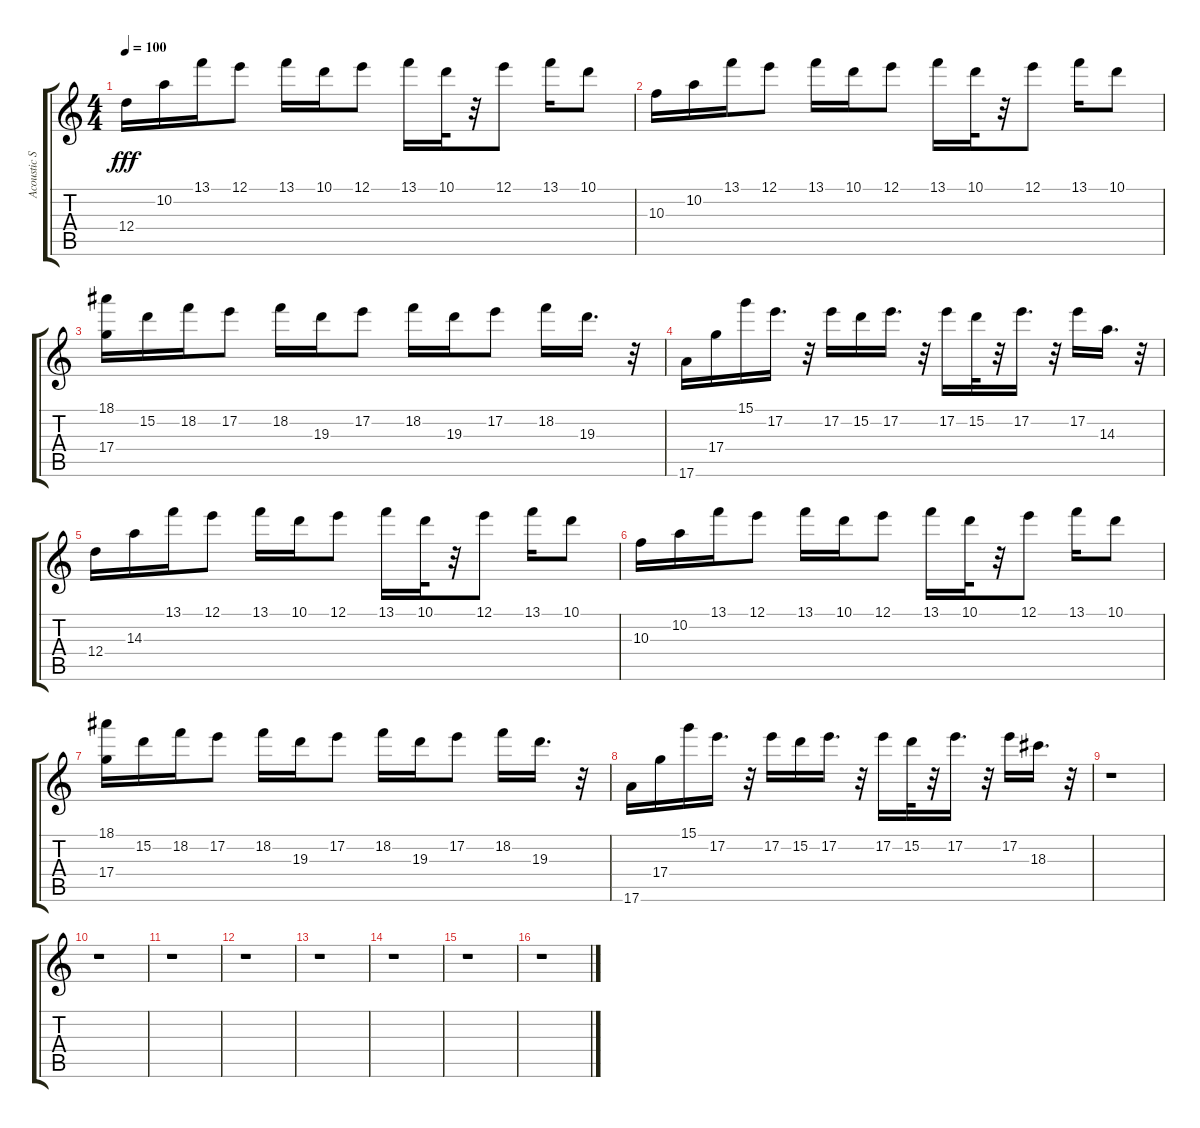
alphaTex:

\track ("Acoustic Steel (dbl)" "Acoustic S") {instrument acousticguitarsteel}
\staff {score tabs}
\tuning (E4 B3 G3 D3 A2 E2) {hide}
\ts (4 4)
\tempo 100
\clef g2
\ks c
12.4.16{dy fff} 10.2.16 13.1.16 12.1.8 13.1.16 10.1.16 12.1.8 13.1.16 10.1.32 r.32 12.1.8 13.1.16 10.1.8 |
10.3.16 10.2.16 13.1.16 12.1.8 13.1.16 10.1.16 12.1.8 13.1.16 10.1.32 r.32 12.1.8 13.1.16 10.1.8 |
(18.1 17.4).16 15.2.16 18.2.16 17.2.8 18.2.16 19.3.16 17.2.8 18.2.16 19.3.16 17.2.8 18.2.16 19.3.16{d} r.32 |
17.6.16 17.4.16 15.1.16 17.2.16{d} r.32 17.2.16 15.2.16 17.2.16{d} r.32 17.2.16 15.2.32 r.32 17.2.16{d} r.32 17.2.16 14.3.16{d} r.32 |
12.4.16 14.3.16 13.1.16 12.1.8 13.1.16 10.1.16 12.1.8 13.1.16 10.1.32 r.32 12.1.8 13.1.16 10.1.8 |
10.3.16 10.2.16 13.1.16 12.1.8 13.1.16 10.1.16 12.1.8 13.1.16 10.1.32 r.32 12.1.8 13.1.16 10.1.8 |
(18.1 17.4).16 15.2.16 18.2.16 17.2.8 18.2.16 19.3.16 17.2.8 18.2.16 19.3.16 17.2.8 18.2.16 19.3.16{d} r.32 |
17.6.16 17.4.16 15.1.16 17.2.16{d} r.32 17.2.16 15.2.16 17.2.16{d} r.32 17.2.16 15.2.32 r.32 17.2.16{d} r.32 17.2.16 18.3.16{d} r.32 |
r.1 |
r.1 |
r.1 |
r.1 |
r.1 |
r.1 |
r.1 |
r.1
